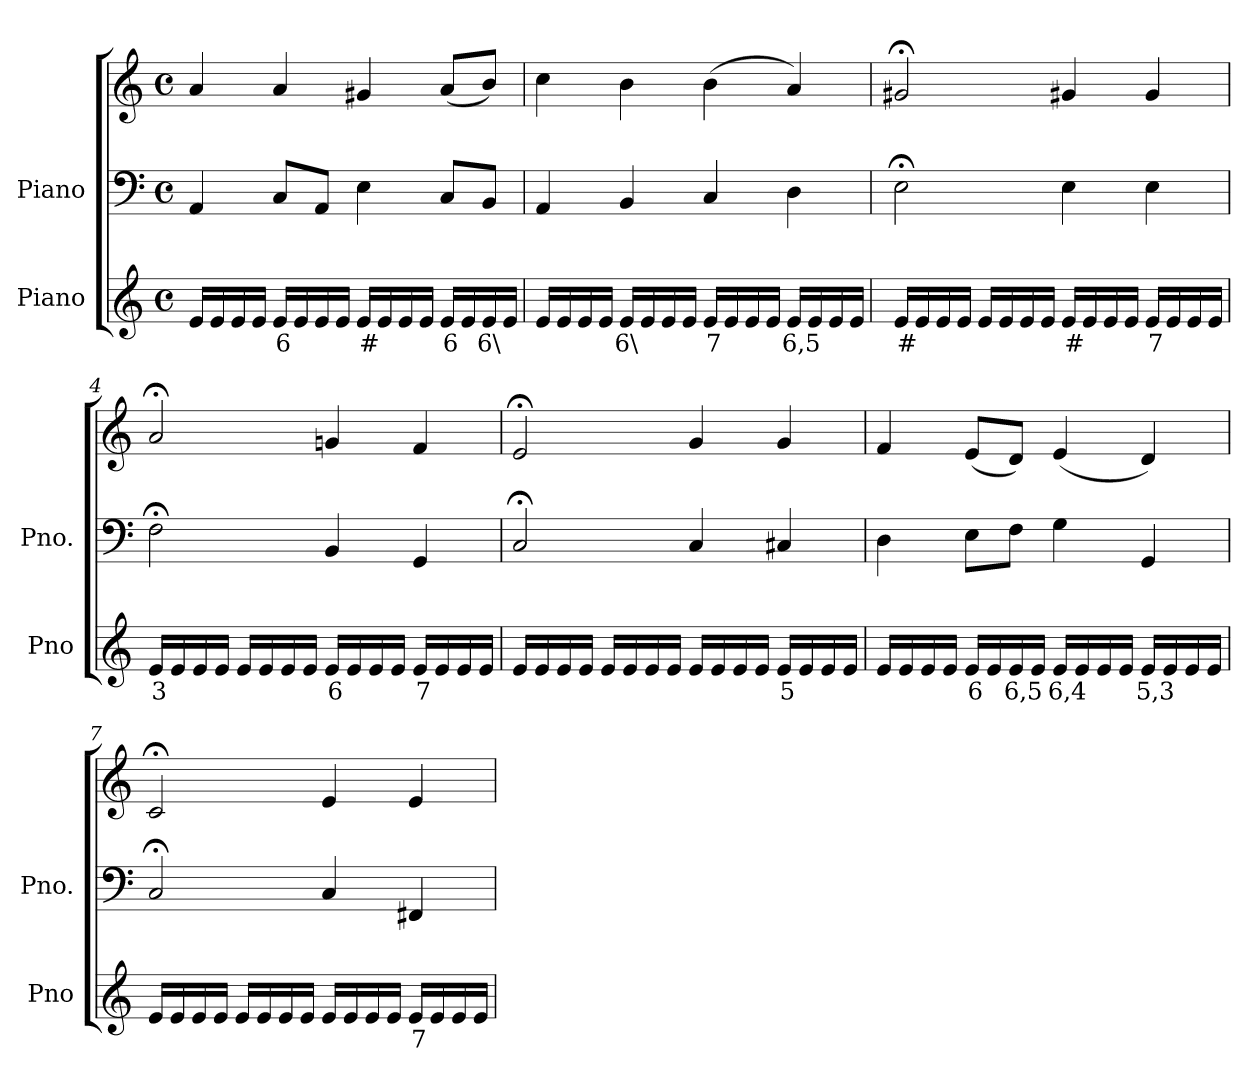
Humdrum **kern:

**kern	**text	**kern	**kern
*part2	*part2	*part1	*part1
*staff3	*staff3	*staff2	*staff1
*I"Piano	*	*I"Piano	*
*I'Pno	*	*I'Pno.	*
*clefG2	*	*clefF4	*clefG2
*k[]	*	*k[]	*k[]
*M4/4	*	*M4/4	*M4/4
*met(c)	*	*met(c)	*met(c)
=1	=1	=1	=1
16e/LL	.	4AA/	4a/
16e/	.	.	.
16e/	.	.	.
16e/JJ	.	.	.
!	!LO:LY:b	!	!
16e/LL	6	8C/L	4a/
16e/	.	.	.
16e/	.	8AA/J	.
16e/JJ	.	.	.
!	!LO:LY:b	!	!
16e/LL	#	4E\	4g#X/
16e/	.	.	.
16e/	.	.	.
16e/JJ	.	.	.
!	!LO:LY:b	!	!
16e/LL	6	8C/L	(<8a/L
16e/	.	.	.
!	!LO:LY:b	!	!
16e/	6\	8BB/J	8b/J)
16e/JJ	.	.	.
=2	=2	=2	=2
16e/LL	.	4AA/	4cc\
16e/	.	.	.
16e/	.	.	.
16e/JJ	.	.	.
!	!LO:LY:b	!	!
16e/LL	6\	4BB/	4b\
16e/	.	.	.
16e/	.	.	.
16e/JJ	.	.	.
!	!LO:LY:b	!	!
16e/LL	7	4C/	(>4b\
16e/	.	.	.
16e/	.	.	.
16e/JJ	.	.	.
!	!LO:LY:b	!	!
16e/LL	6,5	4D\	4a/)
16e/	.	.	.
16e/	.	.	.
16e/JJ	.	.	.
=3	=3	=3	=3
!	!LO:LY:b	!	!
16e/LL	#	2E;<\	2g#X;</
16e/	.	.	.
16e/	.	.	.
16e/JJ	.	.	.
16e/LL	.	.	.
16e/	.	.	.
16e/	.	.	.
16e/JJ	.	.	.
!	!LO:LY:b	!	!
16e/LL	#	4E\	4g#X/
16e/	.	.	.
16e/	.	.	.
16e/JJ	.	.	.
!	!LO:LY:b	!	!
16e/LL	7	4E\	4g#/
16e/	.	.	.
16e/	.	.	.
16e/JJ	.	.	.
=4	=4	=4	=4
!	!LO:LY:b	!	!
16e/LL	3	2F;<\	2a;</
16e/	.	.	.
16e/	.	.	.
16e/JJ	.	.	.
16e/LL	.	.	.
16e/	.	.	.
16e/	.	.	.
16e/JJ	.	.	.
!	!LO:LY:b	!	!
16e/LL	6	4BB/	4gn/
16e/	.	.	.
16e/	.	.	.
16e/JJ	.	.	.
!	!LO:LY:b	!	!
16e/LL	7	4GG/	4f/
16e/	.	.	.
16e/	.	.	.
16e/JJ	.	.	.
=5	=5	=5	=5
16e/LL	.	2C;</	2e;</
16e/	.	.	.
16e/	.	.	.
16e/JJ	.	.	.
16e/LL	.	.	.
16e/	.	.	.
16e/	.	.	.
16e/JJ	.	.	.
16e/LL	.	4C/	4g/
16e/	.	.	.
16e/	.	.	.
16e/JJ	.	.	.
!	!LO:LY:b	!	!
16e/LL	5	4C#X/	4g/
16e/	.	.	.
16e/	.	.	.
16e/JJ	.	.	.
=6	=6	=6	=6
16e/LL	.	4D\	4f/
16e/	.	.	.
16e/	.	.	.
16e/JJ	.	.	.
!	!LO:LY:b	!	!
16e/LL	6	8E\L	(<8e/L
16e/	.	.	.
!	!LO:LY:b	!	!
16e/	6,5	8F\J	8d/J)
16e/JJ	.	.	.
!	!LO:LY:b	!	!
16e/LL	6,4	4G\	(<4e/
16e/	.	.	.
16e/	.	.	.
16e/JJ	.	.	.
!	!LO:LY:b	!	!
16e/LL	5,3	4GG/	4d/)
16e/	.	.	.
16e/	.	.	.
16e/JJ	.	.	.
=7	=7	=7	=7
16e/LL	.	2C;</	2c;</
16e/	.	.	.
16e/	.	.	.
16e/JJ	.	.	.
16e/LL	.	.	.
16e/	.	.	.
16e/	.	.	.
16e/JJ	.	.	.
16e/LL	.	4C/	4e/
16e/	.	.	.
16e/	.	.	.
16e/JJ	.	.	.
!	!LO:LY:b	!	!
16e/LL	7	4FF#X/	4e/
16e/	.	.	.
16e/	.	.	.
16e/JJ	.	.	.
=	=	=	=
*-	*-	*-	*-
